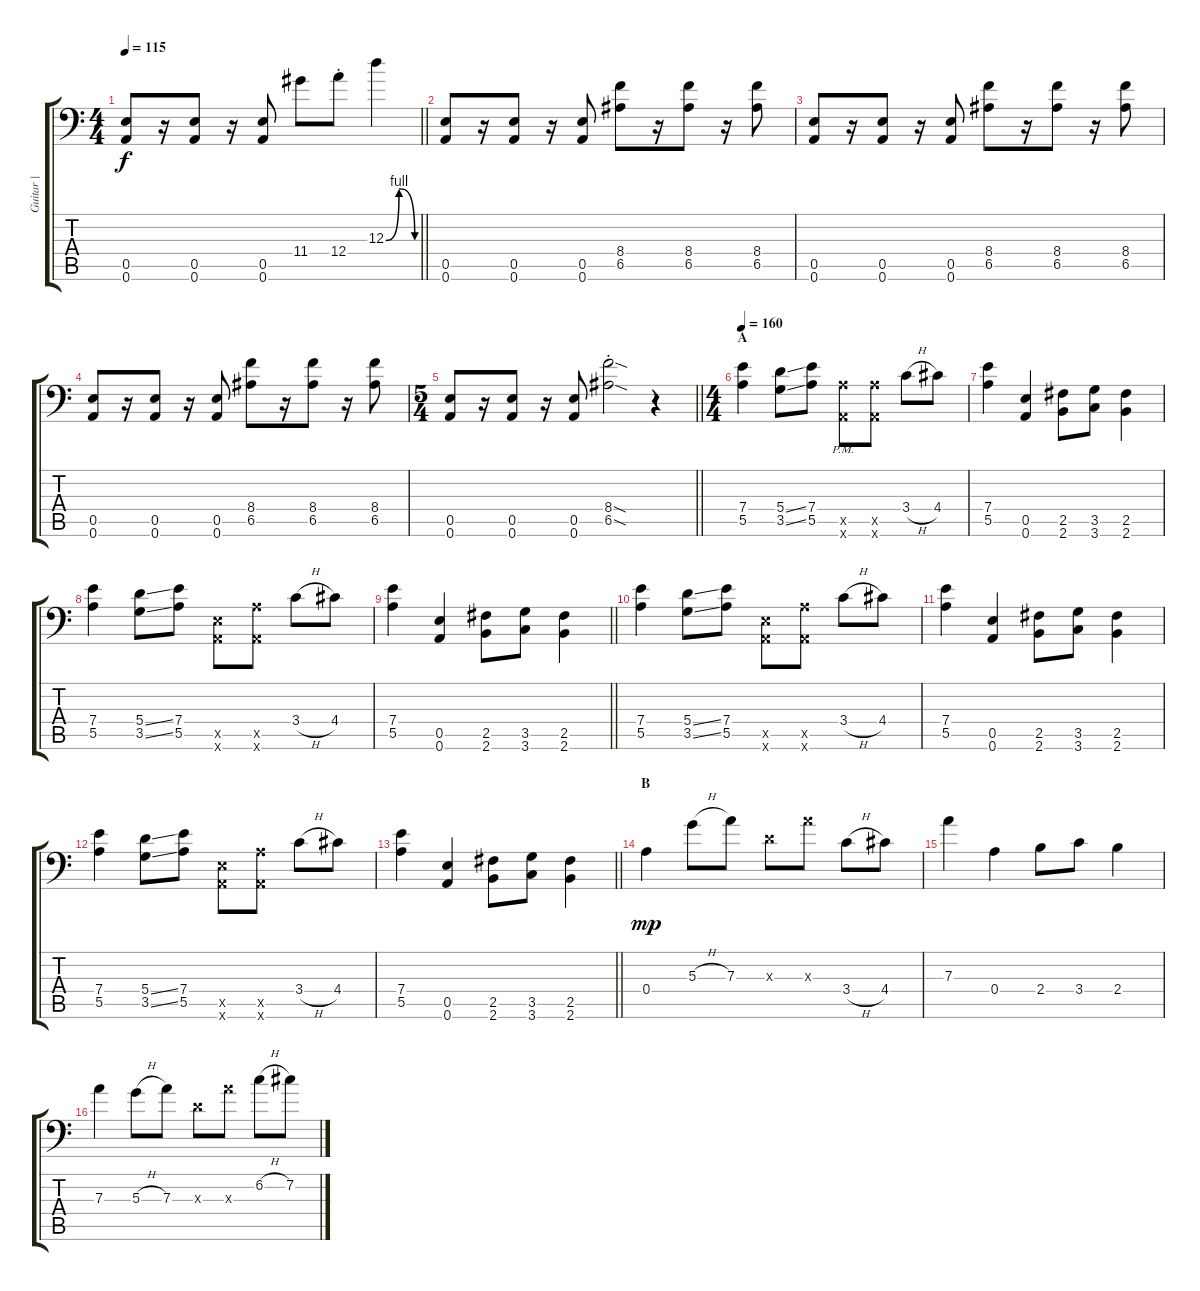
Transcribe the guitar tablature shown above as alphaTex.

\track ("Guitar |" "Guitar |") {instrument distortionguitar}
\staff {score tabs}
\tuning (B3 Gb3 D3 A2 E2 A1) {hide}
\ts (4 4)
\tempo 115
\clef f4
\barLineRight lightlight
\ks c
(0.5 0.6).8{dy f} r.16 (0.5 0.6).8 r.16 (0.5 0.6).8 11.4.8 12.4{st}.8 12.3{be (custom 0 0 25 4 55 0 60 0)}.4 |
(0.5 0.6).8 r.16 (0.5 0.6).8 r.16 (0.5 0.6).8 (8.4 6.5).8 r.16 (8.4 6.5).8 r.16 (8.4 6.5).8 |
(0.5 0.6).8 r.16 (0.5 0.6).8 r.16 (0.5 0.6).8 (8.4 6.5).8 r.16 (8.4 6.5).8 r.16 (8.4 6.5).8 |
(0.5 0.6).8 r.16 (0.5 0.6).8 r.16 (0.5 0.6).8 (8.4 6.5).8 r.16 (8.4 6.5).8 r.16 (8.4 6.5).8 |
\ts (5 4)
\barLineRight lightlight
(0.5 0.6).8 r.16 (0.5 0.6).8 r.16 (0.5 0.6).8 (8.4{sod st} 6.5{sod st}).2 r.4 |
\ts (4 4)
\section ("" "A")
\tempo 160
(7.4 5.5).4 (5.4{ss} 3.5{ss}).8 (7.4 5.5).8 (5.5{pm x} 0.6{pm x}).8 (5.5{x} 0.6{x}).8 3.4{h}.8 4.4.8 |
(7.4 5.5).4 (0.5 0.6).4 (2.5 2.6).8 (3.5 3.6).8 (2.5 2.6).4 |
(7.4 5.5).4 (5.4{ss} 3.5{ss}).8 (7.4 5.5).8 (0.5{x} 0.6{x}).8 (5.5{x} 0.6{x}).8 3.4{h}.8 4.4.8 |
\barLineRight lightlight
(7.4 5.5).4 (0.5 0.6).4 (2.5 2.6).8 (3.5 3.6).8 (2.5 2.6).4 |
(7.4 5.5).4 (5.4{ss} 3.5{ss}).8 (7.4 5.5).8 (0.5{x} 0.6{x}).8 (5.5{x} 0.6{x}).8 3.4{h}.8 4.4.8 |
(7.4 5.5).4 (0.5 0.6).4 (2.5 2.6).8 (3.5 3.6).8 (2.5 2.6).4 |
(7.4 5.5).4 (5.4{ss} 3.5{ss}).8 (7.4 5.5).8 (0.5{x} 0.6{x}).8 (5.5{x} 0.6{x}).8 3.4{h}.8 4.4.8 |
\barLineRight lightlight
(7.4 5.5).4 (0.5 0.6).4 (2.5 2.6).8 (3.5 3.6).8 (2.5 2.6).4 |
\section ("" "B")
0.4.4{dy mp} 5.3{h}.8 7.3.8 0.3{x}.8 7.3{x}.8 3.4{h}.8 4.4.8 |
7.3.4 0.4.4 2.4.8 3.4.8 2.4.4 |
7.3.4 5.3{h}.8 7.3.8 0.3{x}.8 7.3{x}.8 6.2{h}.8 7.2.8
